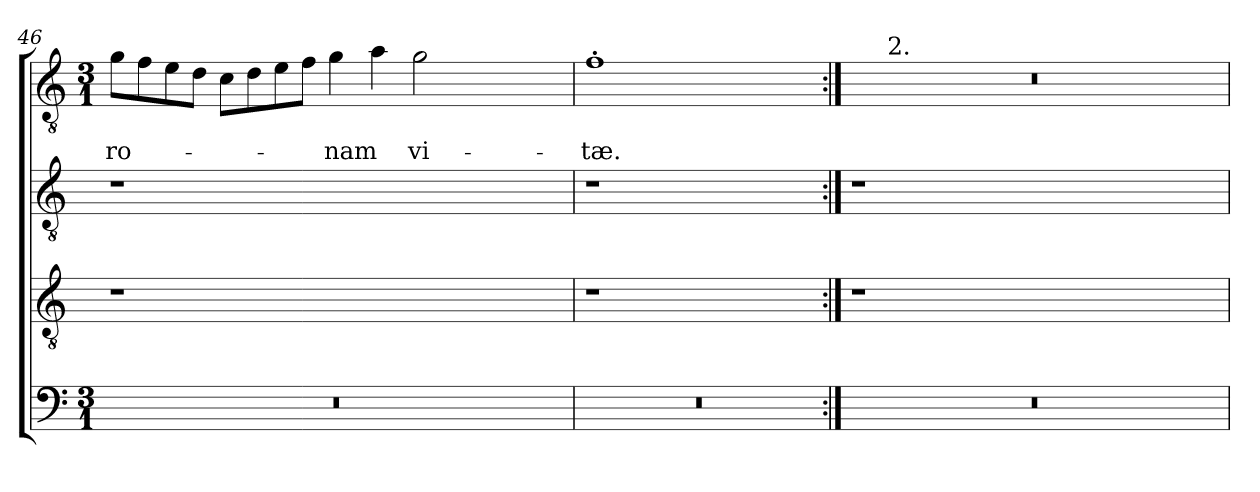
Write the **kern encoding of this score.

**kern	**kern	**kern	**kern	**text	**text
*part4	*part3	*part2	*part1	*part1	*part1
*staff4	*staff3	*staff2	*staff1	*staff1	*staff1
*clefF4	*clefGv2	*clefGv2	*clefGv2	*	*
*k[]	*k[]	*k[]	*k[]	*	*
*C:	*C:	*C:	*C:	*	*
*M3/1	*	*	*M3/1	*	*
=46	=46	=46	=46	=46	=46
!	!	!	!	!	!LO:LY:b
0.r	1r	1r	8g\L	.	-ro-
.	.	.	8f\	.	.
.	.	.	8e\	.	.
.	.	.	8d\J	.	.
.	.	.	8c\L	.	.
.	.	.	8d\	.	.
.	.	.	8e\	.	.
.	.	.	8f\J	.	.
!	!	!	!	!	!LO:LY:b
.	0ryy	0ryy	4g\	.	-nam
.	.	.	4a\	.	.
!	!	!	!	!	!LO:LY:b
.	.	.	2g\	.	vi-
.	.	.	1ryy	.	.
=47	=47	=47	=47	=47	=47
!	!	!	!	!	!LO:LY:b
0.r	1r	1r	1f'>	.	-tæ.
.	0ryy	0ryy	0ryy	.	.
=48:|!	=48:|!	=48:|!	=48:|!	=48:|!	=48:|!
*	*	*	*^	*	*
0.r	1r	1r	0.r	8.ryy	.	.
!	!	!	!	!LO:TX:a:t=2.	!	!
.	.	.	.	1ryy	.	.
.	0ryy	0ryy	.	.	.	.
.	.	.	.	1ryy	.	.
.	.	.	.	2ryy	.	.
.	.	.	.	4ryy	.	.
.	.	.	.	16ryy	.	.
*	*	*	*v	*v	*	*
=	=	=	=	=	=
*-	*-	*-	*-	*-	*-
